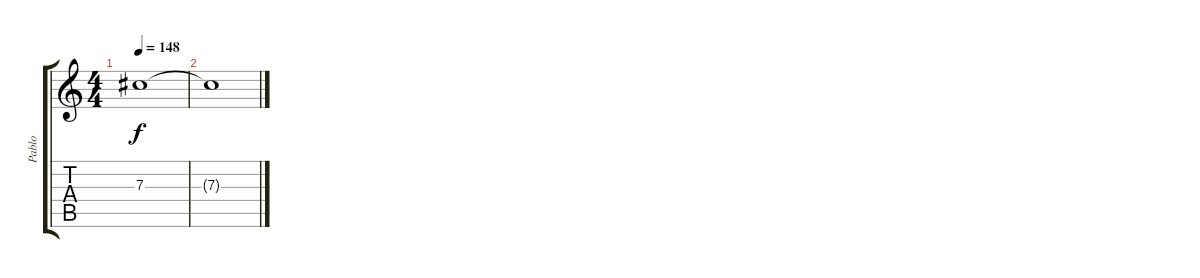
\track ("Pablo" "Pablo") {instrument distortionguitar}
\staff {score tabs}
\tuning (Eb4 Bb3 Gb3 Db3 Ab2 Eb2) {hide}
\ts (4 4)
\tempo 148
\clef g2
\ks c
7.3{t}.1{dy f} |
7.3{t}.1
